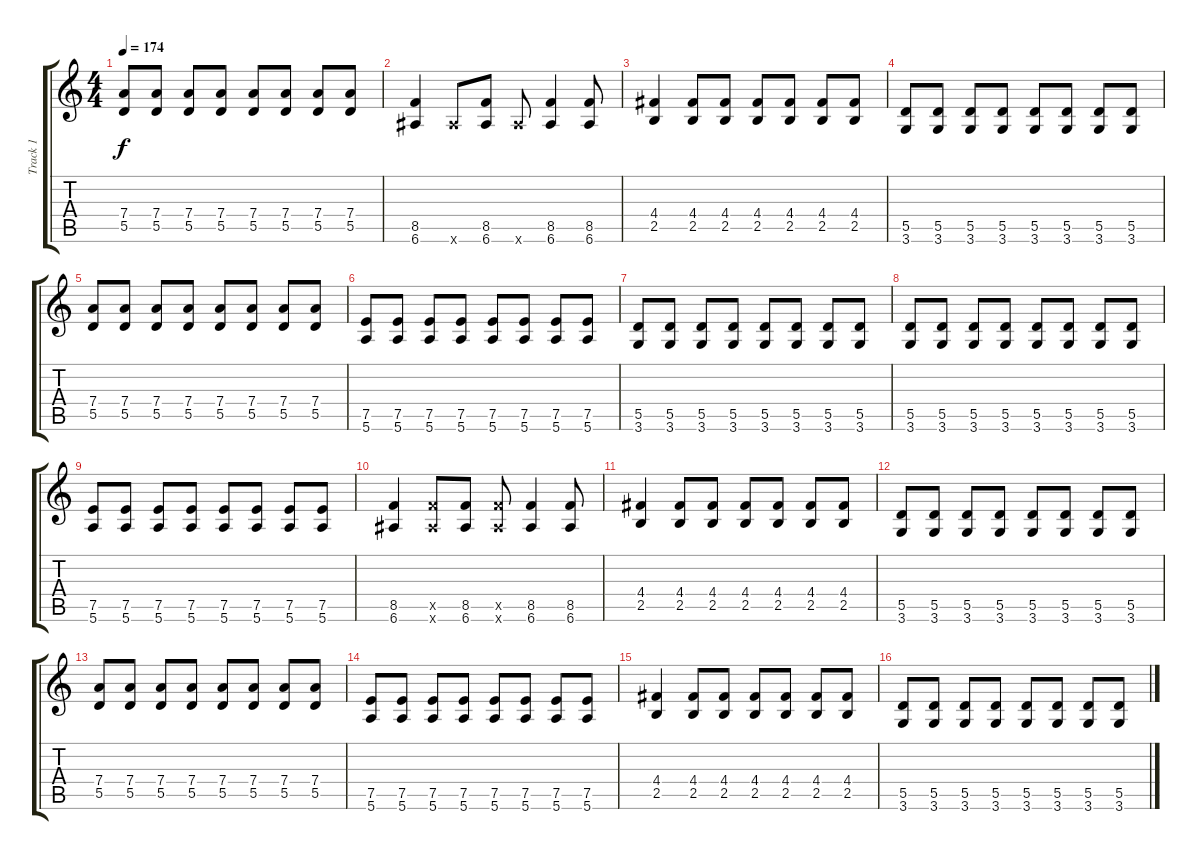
\track ("Track 1" "Track 1") {instrument acousticguitarsteel}
\staff {score tabs}
\tuning (E4 B3 G3 D3 A2 E2) {hide}
\ts (4 4)
\tempo 174
\clef g2
\ks c
(7.4 5.5).8{dy f} (7.4 5.5).8 (7.4 5.5).8 (7.4 5.5).8 (7.4 5.5).8 (7.4 5.5).8 (7.4 5.5).8 (7.4 5.5).8 |
(8.5 6.6).4 6.6{x}.8 (8.5 6.6).8 6.6{x}.8 (8.5 6.6).4 (8.5 6.6).8 |
(4.4 2.5).4 (4.4 2.5).8 (4.4 2.5).8 (4.4 2.5).8 (4.4 2.5).8 (4.4 2.5).8 (4.4 2.5).8 |
(5.5 3.6).8 (5.5 3.6).8 (5.5 3.6).8 (5.5 3.6).8 (5.5 3.6).8 (5.5 3.6).8 (5.5 3.6).8 (5.5 3.6).8 |
(7.4 5.5).8 (7.4 5.5).8 (7.4 5.5).8 (7.4 5.5).8 (7.4 5.5).8 (7.4 5.5).8 (7.4 5.5).8 (7.4 5.5).8 |
(7.5 5.6).8 (7.5 5.6).8 (7.5 5.6).8 (7.5 5.6).8 (7.5 5.6).8 (7.5 5.6).8 (7.5 5.6).8 (7.5 5.6).8 |
(5.5 3.6).8 (5.5 3.6).8 (5.5 3.6).8 (5.5 3.6).8 (5.5 3.6).8 (5.5 3.6).8 (5.5 3.6).8 (5.5 3.6).8 |
(5.5 3.6).8 (5.5 3.6).8 (5.5 3.6).8 (5.5 3.6).8 (5.5 3.6).8 (5.5 3.6).8 (5.5 3.6).8 (5.5 3.6).8 |
(7.5 5.6).8 (7.5 5.6).8 (7.5 5.6).8 (7.5 5.6).8 (7.5 5.6).8 (7.5 5.6).8 (7.5 5.6).8 (7.5 5.6).8 |
(8.5 6.6).4 (8.5{x} 6.6{x}).8 (8.5 6.6).8 (8.5{x} 6.6{x}).8 (8.5 6.6).4 (8.5 6.6).8 |
(4.4 2.5).4 (4.4 2.5).8 (4.4 2.5).8 (4.4 2.5).8 (4.4 2.5).8 (4.4 2.5).8 (4.4 2.5).8 |
(5.5 3.6).8 (5.5 3.6).8 (5.5 3.6).8 (5.5 3.6).8 (5.5 3.6).8 (5.5 3.6).8 (5.5 3.6).8 (5.5 3.6).8 |
(7.4 5.5).8 (7.4 5.5).8 (7.4 5.5).8 (7.4 5.5).8 (7.4 5.5).8 (7.4 5.5).8 (7.4 5.5).8 (7.4 5.5).8 |
(7.5 5.6).8 (7.5 5.6).8 (7.5 5.6).8 (7.5 5.6).8 (7.5 5.6).8 (7.5 5.6).8 (7.5 5.6).8 (7.5 5.6).8 |
(4.4 2.5).4 (4.4 2.5).8 (4.4 2.5).8 (4.4 2.5).8 (4.4 2.5).8 (4.4 2.5).8 (4.4 2.5).8 |
(5.5 3.6).8 (5.5 3.6).8 (5.5 3.6).8 (5.5 3.6).8 (5.5 3.6).8 (5.5 3.6).8 (5.5 3.6).8 (5.5 3.6).8
